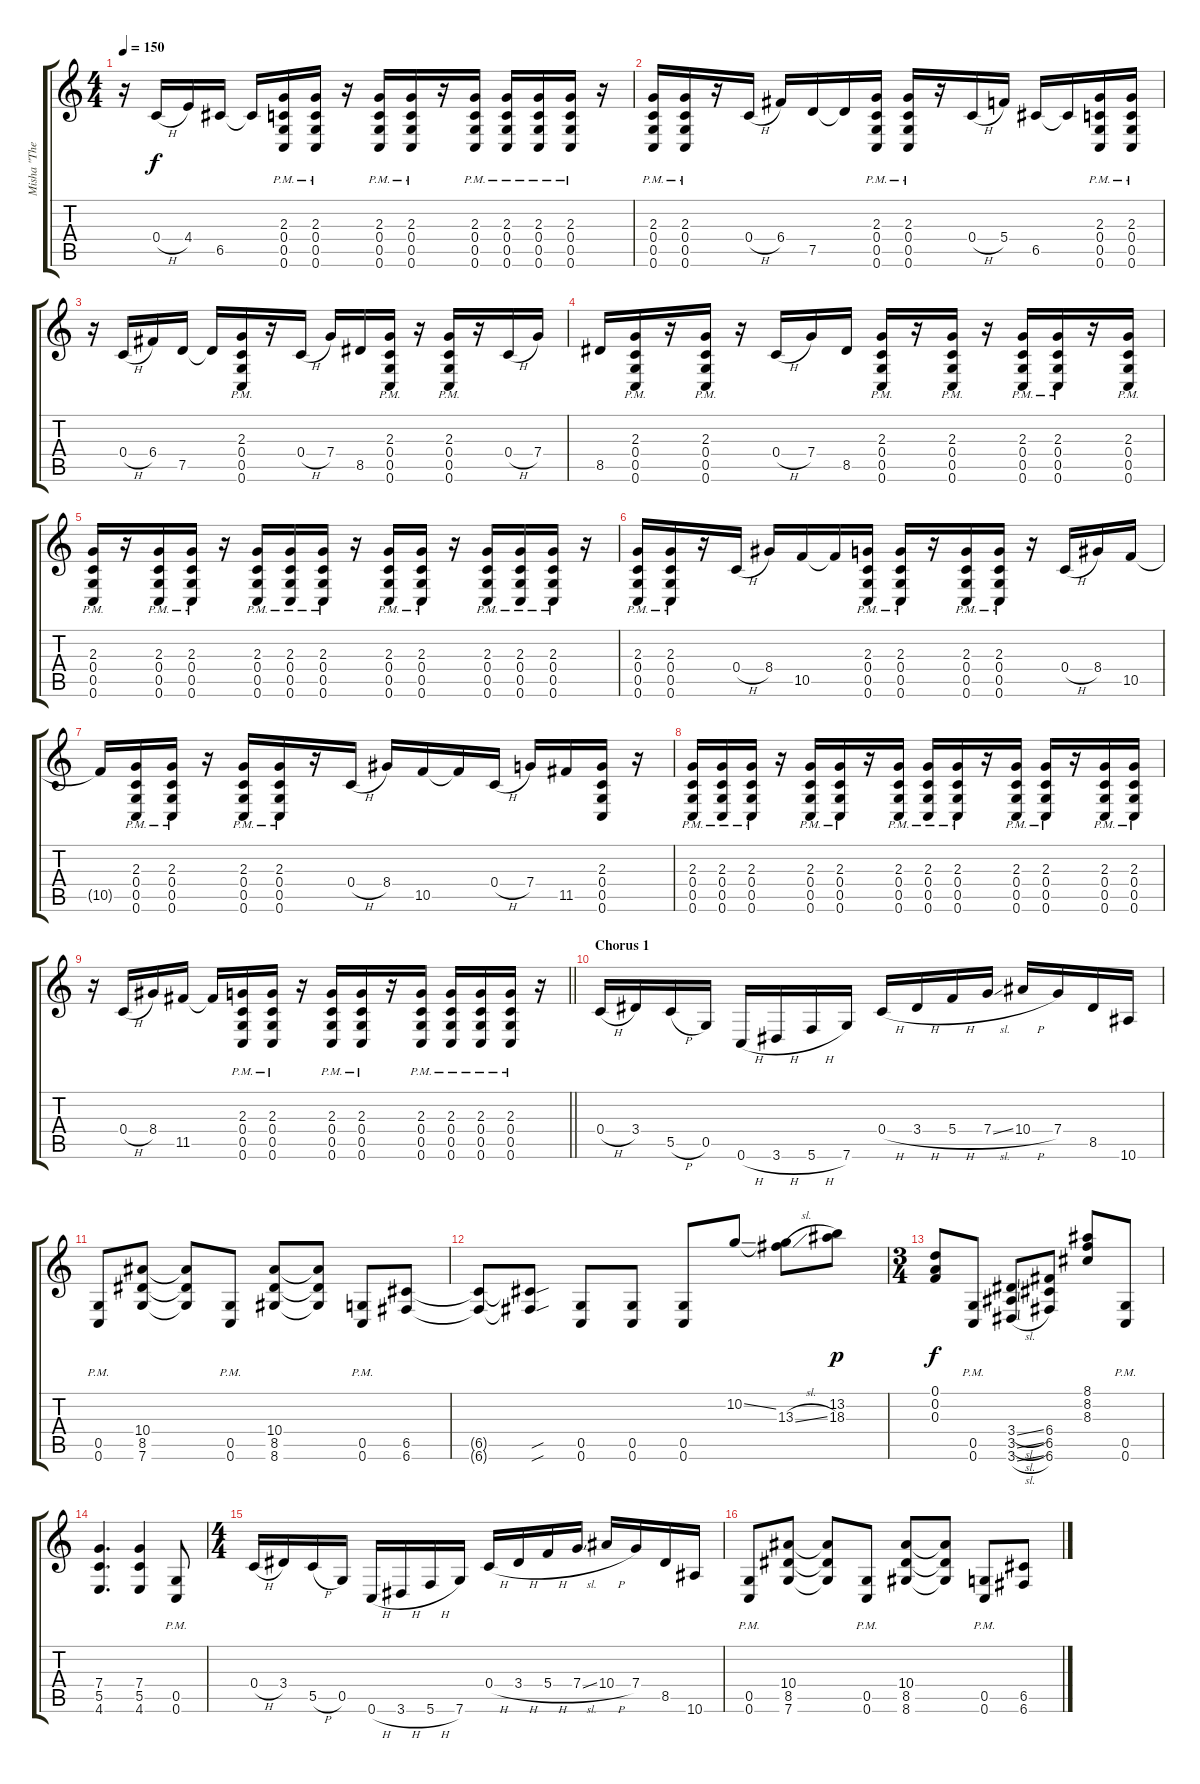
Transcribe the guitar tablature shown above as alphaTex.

\track ("Misha \"The Electric Lightbulb\" Mansoor" "Misha \"The") {instrument distortionguitar}
\staff {score tabs}
\tuning (D4 A3 F3 C3 G2 C2) {hide}
\ts (4 4)
\tempo 150
\clef g2
\ks c
r.16{dy f} 0.4{h}.16 4.4.16 6.5.16 6.5{t}.16 (2.3{pm} 0.4{pm} 0.5{pm} 0.6{pm}).16 (2.3{pm} 0.4{pm} 0.5{pm} 0.6{pm}).16 r.16 (2.3{pm} 0.4{pm} 0.5{pm} 0.6{pm}).16 (2.3{pm} 0.4{pm} 0.5{pm} 0.6{pm}).16 r.16 (2.3{pm} 0.4{pm} 0.5{pm} 0.6{pm}).16 (2.3{pm} 0.4{pm} 0.5{pm} 0.6{pm}).16 (2.3{pm} 0.4{pm} 0.5{pm} 0.6{pm}).16 (2.3{pm} 0.4{pm} 0.5{pm} 0.6{pm}).16 r.16 |
(2.3{pm} 0.4{pm} 0.5{pm} 0.6{pm}).16 (2.3{pm} 0.4{pm} 0.5{pm} 0.6{pm}).16 r.16 0.4{h}.16 6.4.16 7.5.16 7.5{t}.16 (2.3{pm} 0.4{pm} 0.5{pm} 0.6{pm}).16 (2.3{pm} 0.4{pm} 0.5{pm} 0.6{pm}).16 r.16 0.4{h}.16 5.4.16 6.5.16 6.5{t}.16 (2.3{pm} 0.4{pm} 0.5{pm} 0.6{pm}).16 (2.3{pm} 0.4{pm} 0.5{pm} 0.6{pm}).16 |
r.16 0.4{h}.16 6.4.16 7.5.16 7.5{t}.16 (2.3{pm} 0.4{pm} 0.5{pm} 0.6{pm}).16 r.16 0.4{h}.16 7.4.16 8.5.16 (2.3{pm} 0.4{pm} 0.5{pm} 0.6{pm}).16 r.16 (2.3{pm} 0.4{pm} 0.5{pm} 0.6{pm}).16 r.16 0.4{h}.16 7.4.16 |
8.5.16 (2.3{pm} 0.4{pm} 0.5{pm} 0.6{pm}).16 r.16 (2.3{pm} 0.4{pm} 0.5{pm} 0.6{pm}).16 r.16 0.4{h}.16 7.4.16 8.5.16 (2.3{pm} 0.4{pm} 0.5{pm} 0.6{pm}).16 r.16 (2.3{pm} 0.4{pm} 0.5{pm} 0.6{pm}).16 r.16 (2.3{pm} 0.4{pm} 0.5{pm} 0.6{pm}).16 (2.3{pm} 0.4{pm} 0.5{pm} 0.6{pm}).16 r.16 (2.3{pm} 0.4{pm} 0.5{pm} 0.6{pm}).16 |
(2.3{pm} 0.4{pm} 0.5{pm} 0.6{pm}).16 r.16 (2.3{pm} 0.4{pm} 0.5{pm} 0.6{pm}).16 (2.3{pm} 0.4{pm} 0.5{pm} 0.6{pm}).16 r.16 (2.3{pm} 0.4{pm} 0.5{pm} 0.6{pm}).16 (2.3{pm} 0.4{pm} 0.5{pm} 0.6{pm}).16 (2.3{pm} 0.4{pm} 0.5{pm} 0.6{pm}).16 r.16 (2.3{pm} 0.4{pm} 0.5{pm} 0.6{pm}).16 (2.3{pm} 0.4{pm} 0.5{pm} 0.6{pm}).16 r.16 (2.3{pm} 0.4{pm} 0.5{pm} 0.6{pm}).16 (2.3{pm} 0.4{pm} 0.5{pm} 0.6{pm}).16 (2.3{pm} 0.4{pm} 0.5{pm} 0.6{pm}).16 r.16 |
(2.3{pm} 0.4{pm} 0.5{pm} 0.6{pm}).16 (2.3{pm} 0.4{pm} 0.5{pm} 0.6{pm}).16 r.16 0.4{h}.16 8.4.16 10.5.16 10.5{t}.16 (2.3{pm} 0.4{pm} 0.5{pm} 0.6{pm}).16 (2.3{pm} 0.4{pm} 0.5{pm} 0.6{pm}).16 r.16 (2.3{pm} 0.4{pm} 0.5{pm} 0.6{pm}).16 (2.3{pm} 0.4{pm} 0.5{pm} 0.6{pm}).16 r.16 0.4{h}.16 8.4.16 10.5.16 |
10.5{t}.16 (2.3{pm} 0.4{pm} 0.5{pm} 0.6{pm}).16 (2.3{pm} 0.4{pm} 0.5{pm} 0.6{pm}).16 r.16 (2.3{pm} 0.4{pm} 0.5{pm} 0.6{pm}).16 (2.3{pm} 0.4{pm} 0.5{pm} 0.6{pm}).16 r.16 0.4{h}.16 8.4.16 10.5.16 10.5{t}.16 0.4{h}.16 7.4.16 11.5.16 (2.3 0.4 0.5 0.6).16 r.16 |
(2.3{pm} 0.4{pm} 0.5{pm} 0.6{pm}).16 (2.3{pm} 0.4{pm} 0.5{pm} 0.6{pm}).16 (2.3{pm} 0.4{pm} 0.5{pm} 0.6{pm}).16 r.16 (2.3{pm} 0.4{pm} 0.5{pm} 0.6{pm}).16 (2.3{pm} 0.4{pm} 0.5{pm} 0.6{pm}).16 r.16 (2.3{pm} 0.4{pm} 0.5{pm} 0.6{pm}).16 (2.3{pm} 0.4{pm} 0.5{pm} 0.6{pm}).16 (2.3{pm} 0.4{pm} 0.5{pm} 0.6{pm}).16 r.16 (2.3{pm} 0.4{pm} 0.5{pm} 0.6{pm}).16 (2.3{pm} 0.4{pm} 0.5{pm} 0.6{pm}).16 r.16 (2.3{pm} 0.4{pm} 0.5{pm} 0.6{pm}).16 (2.3{pm} 0.4{pm} 0.5{pm} 0.6{pm}).16 |
\barLineRight lightlight
r.16 0.4{h}.16 8.4.16 11.5.16 11.5{t}.16 (2.3{pm} 0.4{pm} 0.5{pm} 0.6{pm}).16 (2.3{pm} 0.4{pm} 0.5{pm} 0.6{pm}).16 r.16 (2.3{pm} 0.4{pm} 0.5{pm} 0.6{pm}).16 (2.3{pm} 0.4{pm} 0.5{pm} 0.6{pm}).16 r.16 (2.3{pm} 0.4{pm} 0.5{pm} 0.6{pm}).16 (2.3{pm} 0.4{pm} 0.5{pm} 0.6{pm}).16 (2.3{pm} 0.4{pm} 0.5{pm} 0.6{pm}).16 (2.3{pm} 0.4{pm} 0.5{pm} 0.6{pm}).16 r.16 |
\section ("" "Chorus 1")
0.4{h}.16{volume 14 balance 8} 3.4.16 5.5{h}.16 0.5.16 0.6{h}.16 3.6{h}.16 5.6{h}.16 7.6.16 0.4{h}.16 3.4{h}.16 5.4{h}.16 7.4{sl}.16 10.4{h}.16 7.4.16 8.5.16 10.6.16 |
(0.5{pm} 0.6{pm}).8 (10.4 8.5 7.6).8 (10.4{t} 8.5{t} 7.6{t}).8 (0.5{pm} 0.6{pm}).8 (10.4 8.5 8.6).8 (10.4{t} 8.5{t} 8.6{t}).8 (0.5{pm} 0.6{pm}).8 (6.5 6.6).8 |
(6.5{t} 6.6{t}).8 (6.5{sou t} 6.6{sou t}).8 (0.5 0.6).8 (0.5 0.6).8 (0.5 0.6).8 10.2{ss}.8 (10.2{t} 13.3{sl}).8 (13.2 18.3).8{dy p} |
\ts (3 4)
(0.1 0.2 0.3).8{dy f} (0.5{pm} 0.6{pm}).8 (3.4{sl} 3.5{sl} 3.6{sl}).8 (6.4 6.5 6.6).8 (8.1 8.2 8.3).8 (0.5{pm} 0.6{pm}).8 |
(7.4 5.5 4.6).4{d} (7.4 5.5 4.6).4 (0.5{pm} 0.6{pm}).8 |
\ts (4 4)
0.4{h}.16{volume 16 balance 8} 3.4.16 5.5{h}.16 0.5.16 0.6{h}.16 3.6{h}.16 5.6{h}.16 7.6.16 0.4{h}.16 3.4{h}.16 5.4{h}.16 7.4{sl}.16 10.4{h}.16 7.4.16 8.5.16 10.6.16 |
(0.5{pm} 0.6{pm}).8 (10.4 8.5 7.6).8 (10.4{t} 8.5{t} 7.6{t}).8 (0.5{pm} 0.6{pm}).8 (10.4 8.5 8.6).8 (10.4{t} 8.5{t} 8.6{t}).8 (0.5{pm} 0.6{pm}).8 (6.5 6.6).8
